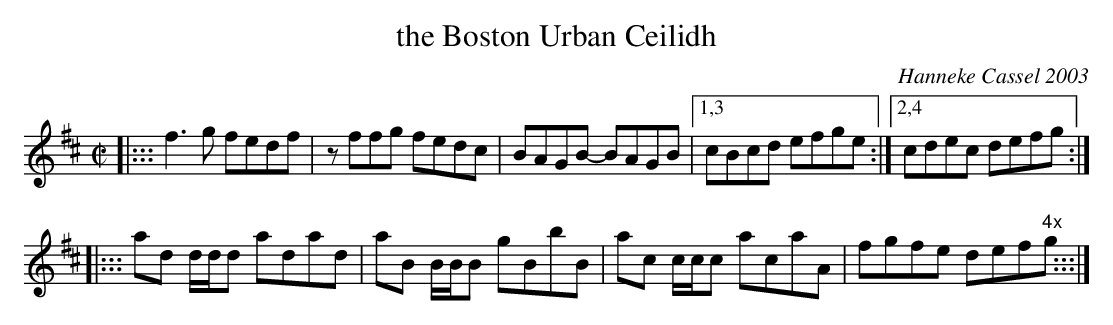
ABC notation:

X:1
T: the Boston Urban Ceilidh
C: Hanneke Cassel 2003
M: C|
L: 1/8
K: D
|:::\
f3g fedf | zffg fedc | BAGB- BAGB |1,3 cBcd efge :|2,4 cdec defg :|
|:::\
ad d/d/d adad | aB B/B/B gBbB | ac c/c/c acaA | fgfe def"^4x"g :::|
